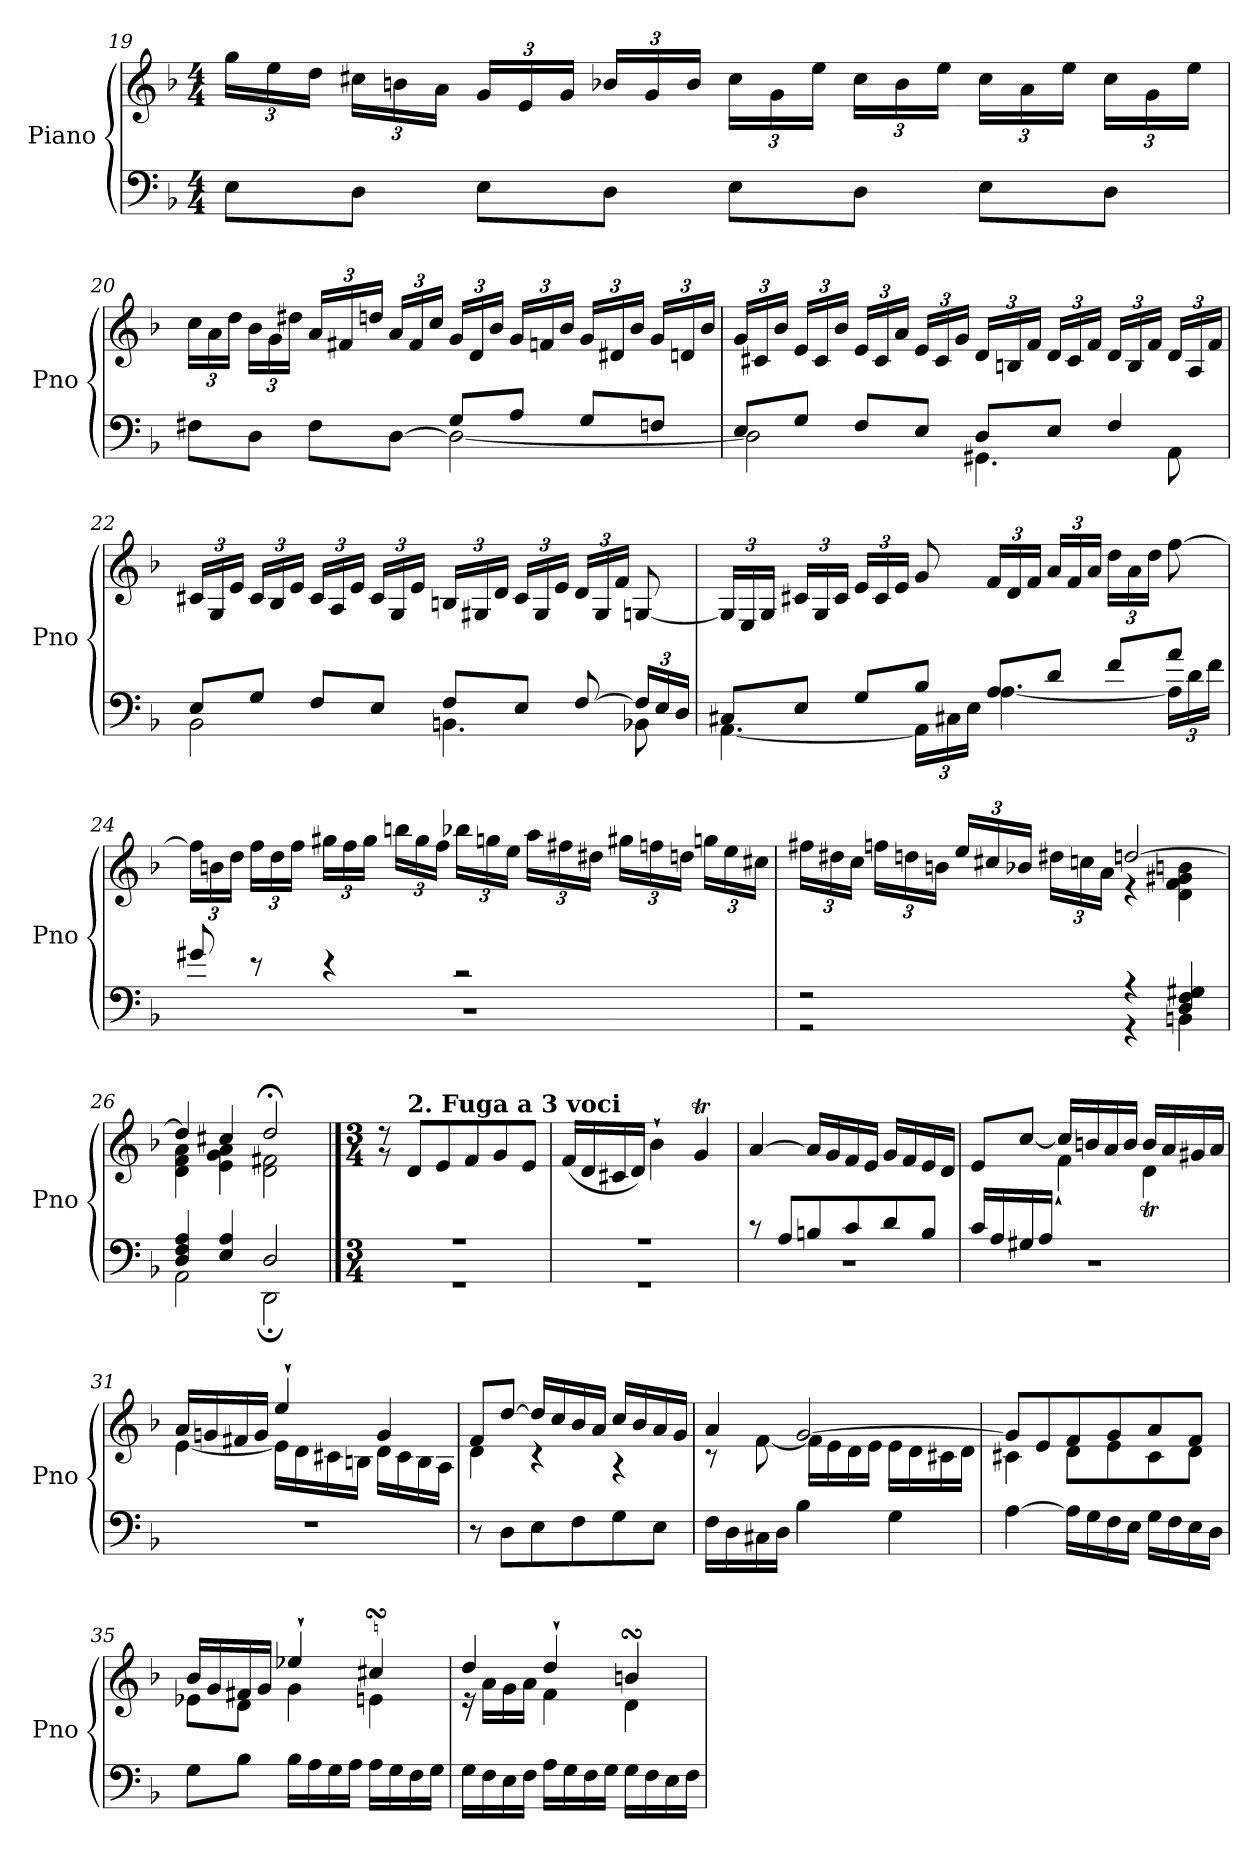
**kern	**kern
*part1	*part1
*staff2	*staff1
*I"Piano	*
*I'Pno	*
!!LO:LB:g=z
*clefF4	*clefG2
*k[b-]	*k[b-]
*F:	*F:
*M4/4	*M4/4
=19	=19
*^	*
1ryy	8E\L	24ggLL
.	.	24ee
.	.	24ddJJ
.	8D\J	24cc#XLL
.	.	24bn
.	.	24aJJ
.	8E\L	24gLL
.	.	24e
.	.	24gJJ
.	8D\J	24b-XLL
.	.	24g
.	.	24b-JJ
.	8E\L	24cc#LL
.	.	24g
.	.	24eeJJ
.	8D\J	24cc#LL
.	.	24b-
.	.	24eeJJ
.	8E\L	24cc#LL
.	.	24a
.	.	24eeJJ
.	8D\J	24cc#LL
.	.	24g
.	.	24eeJJ
=20	=20	=20
2ryy	8F#X\L	24ccLL
.	.	24a
.	.	24ddJJ
.	8D\J	24b-LL
.	.	24g
.	.	24dd#XJJ
.	8F#\L	24aLL
.	.	24f#X
.	.	24ddnJJ
.	[8D\J	24aLL
.	.	24f#
.	.	24ccJJ
8G/L	2D\_	24gLL
.	.	24d
.	.	24b-JJ
8A/J	.	24gLL
.	.	24fn
.	.	24b-JJ
8G/L	.	24gLL
.	.	24d#X
.	.	24b-JJ
8Fn/J	.	24gLL
.	.	24dn
.	.	24b-JJ
!!LO:LB:g=z
=21	=21	=21
8EL	2D\]	24gLL
.	.	24c#X
.	.	24b-JJ
8GJ	.	24eLL
.	.	24c#
.	.	24b-JJ
8FL	.	24eLL
.	.	24c#
.	.	24aJJ
8EJ	.	24eLL
.	.	24c#
.	.	24gJJ
8DL	4.GG#X\	24dLL
.	.	24Bn
.	.	24fJJ
8EJ	.	24dLL
.	.	24c#
.	.	24fJJ
4F/	.	24dLL
.	.	24B
.	.	24fJJ
.	8AA\	24dLL
.	.	24A
.	.	24fJJ
=22	=22	=22
8EL	2BB-\	24c#XLL
.	.	24G
.	.	24eJJ
8GJ	.	24c#LL
.	.	24B-
.	.	24eJJ
8FL	.	24c#LL
.	.	24A
.	.	24eJJ
8EJ	.	24c#LL
.	.	24G
.	.	24eJJ
8FL	4.BBn\	24BnLL
.	.	24G#X
.	.	24dJJ
8EJ	.	24c#LL
.	.	24G#
.	.	24eJJ
[8F/	.	24dLL
.	.	24G#
.	.	24fJJ
24FLL]	8BB-X\	[8Gn
24E	.	.
24DJJ	.	.
!!LO:LB:g=z
=23	=23	=23
8C#XL	[4.AA\	24GLL]
.	.	24E
.	.	24GJJ
8EJ	.	24c#XLL
.	.	24G
.	.	24c#JJ
8GL	.	24eLL
.	.	24c#
.	.	24eJJ
8B-J	24AA\LL]	8g
.	24C#X\	.
.	24E\JJ	.
8A/L	[4.A\	24fLL
.	.	24d
.	.	24fJJ
8d/J	.	24aLL
.	.	24f
.	.	24aJJ
8fL	.	24ddLL
.	.	24a
.	.	24ddJJ
8aJ	24ALL]	[8ff
.	24d	.
.	24fJJ	.
=24	=24	=24
8g#X	1r	24ffLL]
.	.	24bn
.	.	24ddJJ
8r	.	24ffLL
.	.	24dd
.	.	24ffJJ
4r	.	24gg#XLL
.	.	24ff
.	.	24gg#JJ
.	.	24bbnLL
.	.	24gg#
.	.	24ffJJ
2r	.	24bb-XLL
.	.	24ggn
.	.	24eeJJ
.	.	24aaLL
.	.	24ff#X
.	.	24dd#XJJ
.	.	24gg#XLL
.	.	24ffn
.	.	24ddnJJ
.	.	24ggnLL
.	.	24ee
.	.	24cc#XJJ
!!LO:LB:g=z
=25	=25	=25
*	*	*^
2r	2r	24ff#XLL	2ryy
.	.	24dd#X	.
.	.	24ccJJ	.
.	.	24ffnLL	.
.	.	24ddn	.
.	.	24bnJJ	.
.	.	24ee/LL	.
.	.	24cc#X/	.
.	.	24b-X/JJ	.
.	.	24dd#XLL	.
.	.	24ccn	.
.	.	24aJJ	.
4r	4r	[2ddn/	4r
4D/ 4F/ 4G#X/	4BBn\	.	4d\ 4f\ 4g#X\ 4bn\
=26	=26	=26	=26
4D/ 4F/ 4A/	2AA\	4dd/]	4d\ 4f\ 4a\
4E/ 4A/	.	4cc#X/	4e\ 4g\ 4a\
2D/	2DD;\	2dd;</	2d\ 2f#X\
!!LO:LB:g=z	!!
==27	==27	==27	==27
*M3/4	*	*M3/4	*
!LO:N:vis=1	!LO:N:vis=1	!	!
2.r	2.r	8r	8r
!	!	!LO:TX:a:B:t=2. Fuga a 3 voci	!
.	.	8dL	8ryy
.	.	8e	4ryy
.	.	8f	.
.	.	8g	4ryy
.	.	8eJ	.
=28	=28	=28	=28
!LO:N:vis=1	!LO:N:vis=1	!	!
2.r	2.r	(<16f/LL	4ryy
.	.	16d/	.
.	.	16c#X/	.
.	.	16d/JJ)	.
.	.	4b-`\	4ryy
.	.	4gT/	4ryy
=29	=29	=29	=29
!	!LO:N:vis=1	!	!LO:N:vis=1
8r	2.r	[4a/	2.ryy
8A/L	.	.	.
8Bn/	.	16a/LL]	.
.	.	16g/	.
8c/	.	16f/	.
.	.	16e/JJ	.
8d/	.	16gLL	.
.	.	16f	.
8B/J	.	16e	.
.	.	16dJJ	.
=30	=30	=30	=30
!	!LO:N:vis=1	!	!
16cLL	2.r	8eL	4ryy
16A	.	.	.
16G#X	.	[8ccJ	.
16AJJ	.	.	.
4ryy	.	16ccLL]	4f`\
.	.	16bn	.
.	.	16a	.
.	.	16bJJ	.
4ryy	.	16bLL	4dT\
.	.	16a	.
.	.	16g#X	.
.	.	16aJJ	.
*v	*v	*	*
!!LO:LB:g=z	!!
=31	=31	=31
!LO:N:vis=1	!	!
2.r	16aLL	[4e\
.	16gn	.
.	16f#X	.
.	16gJJ	.
.	4ee`/	16e\LL]
.	.	16d\
.	.	16c#X\
.	.	16Bn\JJ
.	4g/	16d\LL
.	.	16c#\
.	.	16B\
.	.	16A\JJ
=32	=32	=32
8r	8fL	4d\
8DL	[8ddJ	.
8E	16ddLL]	4r
.	16cc	.
8F	16b-	.
.	16aJJ	.
8G	16cc/LL	4r
.	16b-/	.
8EJ	16a/	.
.	16g/JJ	.
=33	=33	=33
16FLL	4a/	8r
16D	.	.
16C#X	.	[8f\
16DJJ	.	.
4B-	[2g/	16f\LL]
.	.	16e\
.	.	16d\
.	.	16e\JJ
4G	.	16eLL
.	.	16d
.	.	16c#X
.	.	16dJJ
!!LO:LB:g=z	!!
=34	=34	=34
[4A	8g/L]	4c#X\
.	8e/	.
16ALL]	8f/	8d\L
16G	.	.
16F	8g/	8e\
16EJJ	.	.
16GLL	8a/	8c#\
16F	.	.
16E	8f/J	8d\J
16DJJ	.	.
=35	=35	=35
8GL	16b-LL	8e-X\L
.	16g	.
8B-J	16f#X	8d\J
.	16gJJ	.
16B-LL	4ee-X`/	4g\
16A	.	.
16G	.	.
16AJJ	.	.
16ALL	4cc#XsSsS/	4en\
16G	.	.
16F	.	.
16GJJ	.	.
=36	=36	=36
16GLL	4dd/	16r
16F	.	16a\LL
16E	.	16g\
16FJJ	.	16a\JJ
16ALL	4dd`/	4f\
16G	.	.
16F	.	.
16GJJ	.	.
16GLL	4bnsSsS/	4d\
16F	.	.
16E	.	.
16FJJ	.	.
*	*v	*v
=	=
*-	*-
